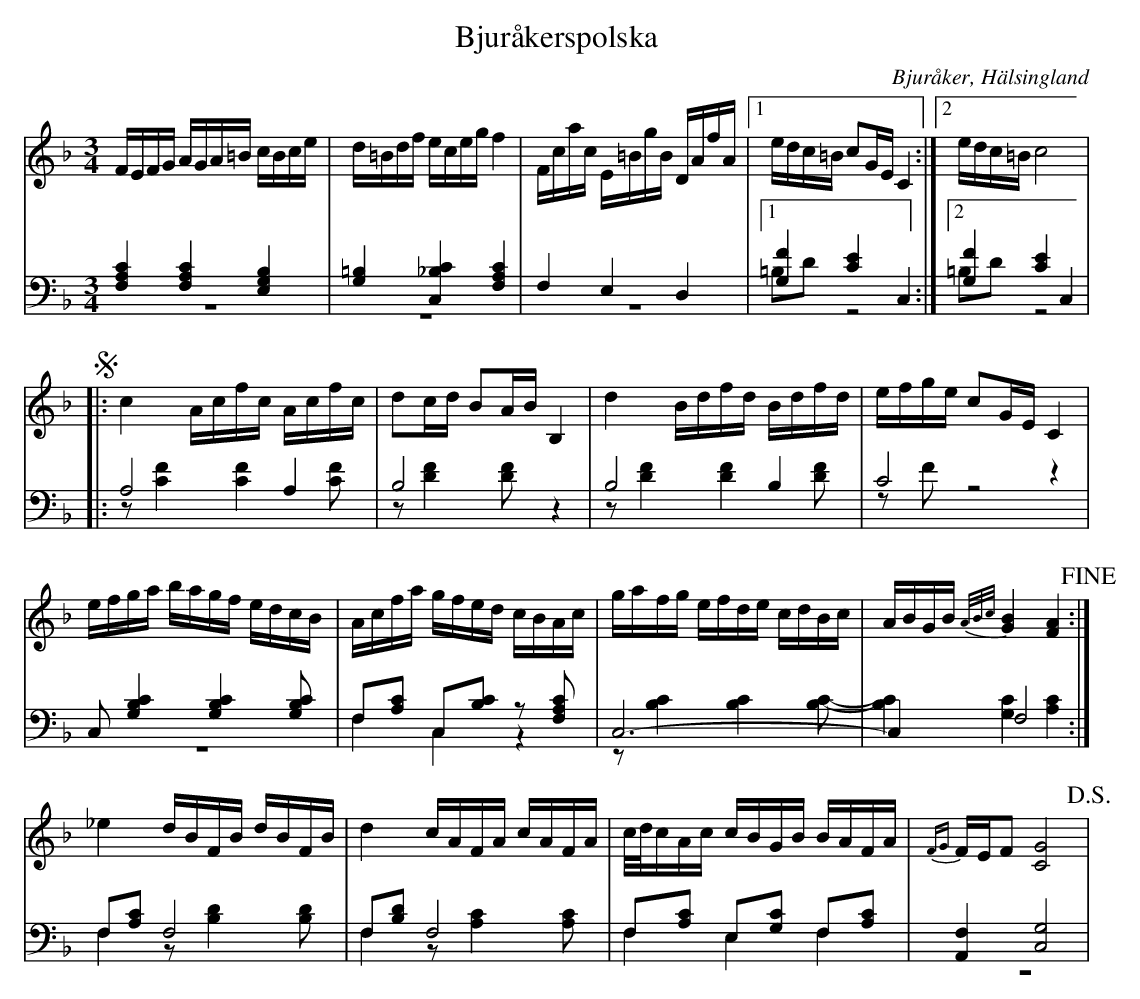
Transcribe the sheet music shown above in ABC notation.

X:1
T: Bjuråkerspolska
O: Bjuråker, Hälsingland
M: 3/4
L: 1/16
K: F
V:1
V:2
V:3 merge
V:1
FEFG AGA=B cBce|d=Bdf eceg f4|Fcac E=BgB DAfA|1 edc=B c2GE C4:|2 edc=B c8 |
!segno! |:c4 Acfc Acfc|d2cd B2AB B,4|d4 Bdfd Bdfd|efge c2GE C4|
efga bagf edcB|Acfa gfed cBAc|gafg efde cdBc|ABGB {A/B/c/}[G4B4] [F4A4] !fine!:|
_e4 dBFB dBFB|d4 cAFA cAFA|c/d/cAc cBGB BAFA|{FG}FEF2 [C8G8] !D.S.!|
V:2 clef=bass
[F,4A,4C4] [F,4A,4C4] [E,4G,4B,4]|[G,4=B,4] [C,4_B,4C4] [F,4A,4C4]|F,4 E,4 D,4|1 [G,4F4] [C4E4] C,4:|2 [G,4F4] [C4E4] C,4 |
|:A,8 A,4|B,8 z4|B,8  B,4|C8 z4|
C,2 [G,4B,4C4] [G,4B,4C4] [G,2B,2C2]|F,2[A,2C2] C,2[B,2C2] z2 [F,2A,2C2]|C,12-|C,4 F,8:|
F,2[A,2C2] F,8|F,2[B,2D2] F,8|F,2[A,2C2] E,2[G,2C2] F,2[A,2C2]|[A,,4F,4] [C,8G,8] |
V:3 clef=bass
z12|z12|z12|1 =B,2D2 z8:|2 =B,2D2 z8|
|:z2 [C4F4] [C4F4] [C2F2]|z2 [D4F4] [D2F2] z4|z2 [D4F4] [D4F4] [D2F2]|z2 F2 z8|
z12|F,4 C,4 z4|z2 [B,4C4] [B,4C4] [B,2C2]-|[B,4C4] [G,4C4] [A,4C4]:|
F,4 z2 [B,4D4] [B,2D2]|F,4 z2 [A,4C4] [A,2C2]|F,4 E,4 F,4|z12|
